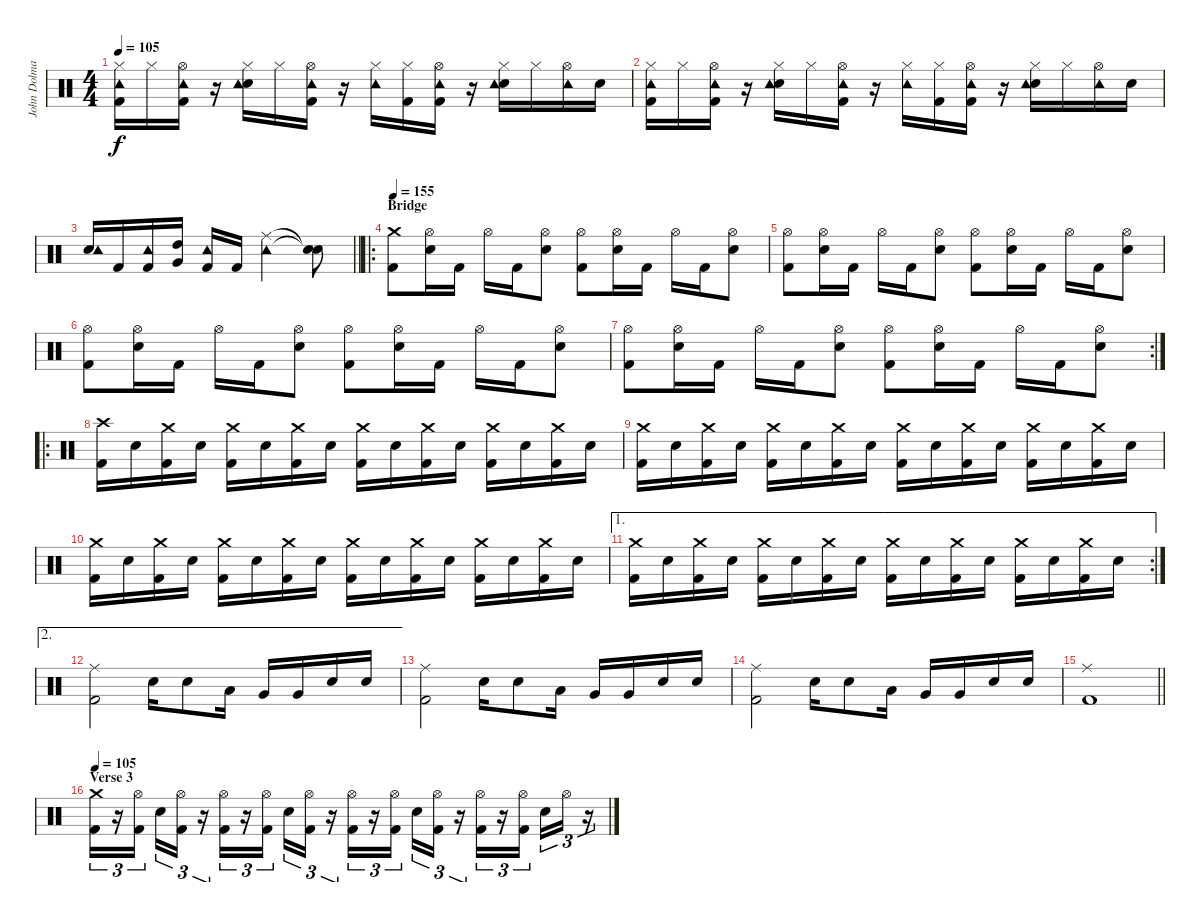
\track ("John Dolmayan" "John Dolma") {instrument percussion}
\staff {score}
\articulation defaults
\ts (4 4)
\tempo 105
\clef neutral
\ks c
("Hi-Hat (closed)" "Tambourine (hit)" "Kick (hit) 2").16{dy f} "Hi-Hat (closed)".16 ("Hi-Hat (open)" "Tambourine (hit)" "Kick (hit) 2").16 r.16 ("Hi-Hat (closed)" "Snare (hit) 2" "Tambourine (hit)").16 "Hi-Hat (closed)".16 ("Hi-Hat (open)" "Tambourine (hit)" "Kick (hit) 2").16 r.16 ("Hi-Hat (closed)" "Tambourine (hit)").16 ("Hi-Hat (closed)" "Kick (hit) 2").16 ("Hi-Hat (open)" "Tambourine (hit)" "Kick (hit) 2").16 r.16 ("Hi-Hat (closed)" "Snare (hit) 2" "Tambourine (hit)").16 "Hi-Hat (closed)".16 ("Hi-Hat (open)" "Tambourine (hit)").16 "Snare (hit) 2".16 |
("Hi-Hat (closed)" "Tambourine (hit)" "Kick (hit) 2").16 "Hi-Hat (closed)".16 ("Hi-Hat (open)" "Tambourine (hit)" "Kick (hit) 2").16 r.16 ("Hi-Hat (closed)" "Snare (hit) 2" "Tambourine (hit)").16 "Hi-Hat (closed)".16 ("Hi-Hat (open)" "Tambourine (hit)" "Kick (hit) 2").16 r.16 ("Hi-Hat (closed)" "Tambourine (hit)").16 ("Hi-Hat (closed)" "Kick (hit) 2").16 ("Hi-Hat (open)" "Tambourine (hit)" "Kick (hit) 2").16 r.16 ("Hi-Hat (closed)" "Snare (hit) 2" "Tambourine (hit)").16 "Hi-Hat (closed)".16 ("Hi-Hat (open)" "Tambourine (hit)").16 "Snare (hit) 2".16 |
\barLineRight lightlight
("Electric Snare (hit)" "Tambourine (hit)").16 "Kick (hit) 2".16 ("Tambourine (hit)" "Kick (hit) 2").16 ("High Tom (hit)" "Very Low Tom (hit)").16 ("Tambourine (hit)" "Kick (hit) 2").16 "Kick (hit) 2".16 ("Ride (middle)" "Tambourine (hit)").2 ("Snare (hit)"{t} "Snare (hit)"{t}).8 |
\ro
\section ("" "Bridge")
\tempo 155
("Crash medium (hit)" "Kick (hit) 2").8 ("Hi-Hat (open)" "Snare (hit) 2").16 "Kick (hit) 2".16 "Hi-Hat (open)".16 "Kick (hit) 2".16 ("Hi-Hat (open)" "Snare (hit) 2").8 ("Hi-Hat (open)" "Kick (hit) 2").8 ("Hi-Hat (open)" "Snare (hit) 2").16 "Kick (hit) 2".16 "Hi-Hat (open)".16 "Kick (hit) 2".16 ("Hi-Hat (open)" "Snare (hit) 2").8 |
("Hi-Hat (open)" "Kick (hit) 2").8 ("Hi-Hat (open)" "Snare (hit) 2").16 "Kick (hit) 2".16 "Hi-Hat (open)".16 "Kick (hit) 2".16 ("Hi-Hat (open)" "Snare (hit) 2").8 ("Hi-Hat (open)" "Kick (hit) 2").8 ("Hi-Hat (open)" "Snare (hit) 2").16 "Kick (hit) 2".16 "Hi-Hat (open)".16 "Kick (hit) 2".16 ("Hi-Hat (open)" "Snare (hit) 2").8 |
("Hi-Hat (open)" "Kick (hit) 2").8 ("Hi-Hat (open)" "Snare (hit) 2").16 "Kick (hit) 2".16 "Hi-Hat (open)".16 "Kick (hit) 2".16 ("Hi-Hat (open)" "Snare (hit) 2").8 ("Hi-Hat (open)" "Kick (hit) 2").8 ("Hi-Hat (open)" "Snare (hit) 2").16 "Kick (hit) 2".16 "Hi-Hat (open)".16 "Kick (hit) 2".16 ("Hi-Hat (open)" "Snare (hit) 2").8 |
\rc 2
("Hi-Hat (open)" "Kick (hit) 2").8 ("Hi-Hat (open)" "Snare (hit) 2").16 "Kick (hit) 2".16 "Hi-Hat (open)".16 "Kick (hit) 2".16 ("Hi-Hat (open)" "Snare (hit) 2").8 ("Hi-Hat (open)" "Kick (hit) 2").8 ("Hi-Hat (open)" "Snare (hit) 2").16 "Kick (hit) 2".16 "Hi-Hat (open)".16 "Kick (hit) 2".16 ("Hi-Hat (open)" "Snare (hit) 2").8 |
\ro
("Crash high (hit)" "Kick (hit) 2").16 "Snare (hit) 2".16 ("Crash medium (hit)" "Kick (hit) 2").16 "Snare (hit) 2".16 ("Crash medium (hit)" "Kick (hit) 2").16 "Snare (hit) 2".16 ("Crash medium (hit)" "Kick (hit) 2").16 "Snare (hit) 2".16 ("Crash medium (hit)" "Kick (hit) 2").16 "Snare (hit) 2".16 ("Crash medium (hit)" "Kick (hit) 2").16 "Snare (hit) 2".16 ("Crash medium (hit)" "Kick (hit) 2").16 "Snare (hit) 2".16 ("Crash medium (hit)" "Kick (hit) 2").16 "Snare (hit) 2".16 |
("Crash medium (hit)" "Kick (hit) 2").16 "Snare (hit) 2".16 ("Crash medium (hit)" "Kick (hit) 2").16 "Snare (hit) 2".16 ("Crash medium (hit)" "Kick (hit) 2").16 "Snare (hit) 2".16 ("Crash medium (hit)" "Kick (hit) 2").16 "Snare (hit) 2".16 ("Crash medium (hit)" "Kick (hit) 2").16 "Snare (hit) 2".16 ("Crash medium (hit)" "Kick (hit) 2").16 "Snare (hit) 2".16 ("Crash medium (hit)" "Kick (hit) 2").16 "Snare (hit) 2".16 ("Crash medium (hit)" "Kick (hit) 2").16 "Snare (hit) 2".16 |
("Crash medium (hit)" "Kick (hit) 2").16 "Snare (hit) 2".16 ("Crash medium (hit)" "Kick (hit) 2").16 "Snare (hit) 2".16 ("Crash medium (hit)" "Kick (hit) 2").16 "Snare (hit) 2".16 ("Crash medium (hit)" "Kick (hit) 2").16 "Snare (hit) 2".16 ("Crash medium (hit)" "Kick (hit) 2").16 "Snare (hit) 2".16 ("Crash medium (hit)" "Kick (hit) 2").16 "Snare (hit) 2".16 ("Crash medium (hit)" "Kick (hit) 2").16 "Snare (hit) 2".16 ("Crash medium (hit)" "Kick (hit) 2").16 "Snare (hit) 2".16 |
\ae 1
\rc 2
("Crash medium (hit)" "Kick (hit) 2").16 "Snare (hit) 2".16 ("Crash medium (hit)" "Kick (hit) 2").16 "Snare (hit) 2".16 ("Crash medium (hit)" "Kick (hit) 2").16 "Snare (hit) 2".16 ("Crash medium (hit)" "Kick (hit) 2").16 "Snare (hit) 2".16 ("Crash medium (hit)" "Kick (hit) 2").16 "Snare (hit) 2".16 ("Crash medium (hit)" "Kick (hit) 2").16 "Snare (hit) 2".16 ("Crash medium (hit)" "Kick (hit) 2").16 "Snare (hit) 2".16 ("Crash medium (hit)" "Kick (hit) 2").16 "Snare (hit) 2".16 |
\ae 2
("Ride (middle)" "Kick (hit) 2").2 "Snare (hit) 2".16 "Snare (hit) 2".8 "Low Floor Tom (hit)".16 "Very Low Tom (hit)".16 "Very Low Tom (hit)".16 "Snare (hit) 2".16 "Snare (hit) 2".16 |
("Ride (middle)" "Kick (hit) 2").2 "Snare (hit) 2".16 "Snare (hit) 2".8 "Low Floor Tom (hit)".16 "Very Low Tom (hit)".16 "Very Low Tom (hit)".16 "Snare (hit) 2".16 "Snare (hit) 2".16 |
("Ride (middle)" "Kick (hit) 2").2 "Snare (hit) 2".16 "Snare (hit) 2".8 "Low Floor Tom (hit)".16 "Very Low Tom (hit)".16 "Very Low Tom (hit)".16 "Snare (hit) 2".16 "Snare (hit) 2".16 |
\barLineRight lightlight
("Ride (middle)" "Kick (hit) 2").1 |
\section ("" "Verse 3")
\tempo 105
("Crash medium (hit)" "Kick (hit) 2").16{tu (3 2)} r.16{tu (3 2)} ("Hi-Hat (open)" "Kick (hit) 2").16{tu (3 2) beam splitsecondary} "Snare (hit) 2".16{tu (3 2)} ("Hi-Hat (open)" "Kick (hit) 2").16{tu (3 2)} r.16{tu (3 2)} ("Hi-Hat (open)" "Kick (hit) 2").16{tu (3 2)} r.16{tu (3 2)} ("Hi-Hat (open)" "Kick (hit) 2").16{tu (3 2) beam splitsecondary} "Snare (hit) 2".16{tu (3 2)} ("Hi-Hat (open)" "Kick (hit) 2").16{tu (3 2)} r.16{tu (3 2)} ("Hi-Hat (open)" "Kick (hit) 2").16{tu (3 2)} r.16{tu (3 2)} ("Hi-Hat (open)" "Kick (hit) 2").16{tu (3 2) beam splitsecondary} "Snare (hit) 2".16{tu (3 2)} ("Hi-Hat (open)" "Kick (hit) 2").16{tu (3 2)} r.16{tu (3 2)} ("Hi-Hat (open)" "Kick (hit) 2").16{tu (3 2)} r.16{tu (3 2)} ("Hi-Hat (open)" "Kick (hit) 2").16{tu (3 2) beam splitsecondary} "Snare (hit) 2".16{tu (3 2)} "Hi-Hat (open)".16{tu (3 2)} r.16{tu (3 2)}
